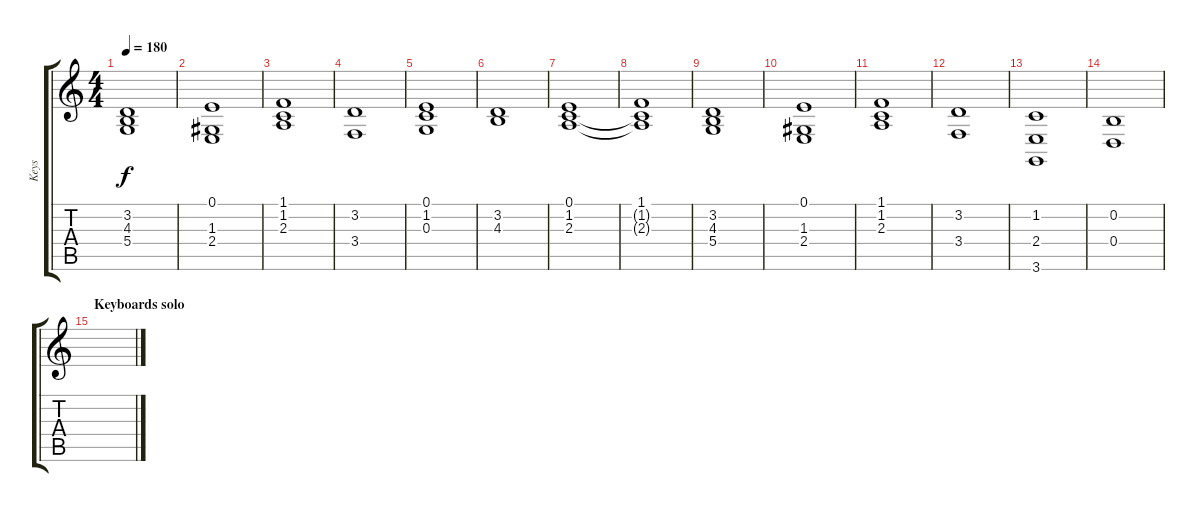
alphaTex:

\track ("Keys" "Keys") {instrument choiraahs}
\staff {score tabs}
\tuning (E4 B3 G3 D3 A2 E2) {hide}
\ts (4 4)
\tempo 180
\clef g2
\ks c
(3.2 4.3 5.4).1{dy f} |
(0.1 1.3 2.4).1 |
(1.1 1.2 2.3).1 |
(3.2 3.4).1 |
(0.1 1.2 0.3).1 |
(3.2 4.3).1 |
(0.1 1.2 2.3).1 |
(1.1 1.2{t} 2.3{t}).1 |
(3.2 4.3 5.4).1 |
(0.1 1.3 2.4).1 |
(1.1 1.2 2.3).1 |
(3.2 3.4).1 |
(1.2 2.4 3.6).1 |
(0.2 0.4).1 |
\section ("" "Keyboards solo")
